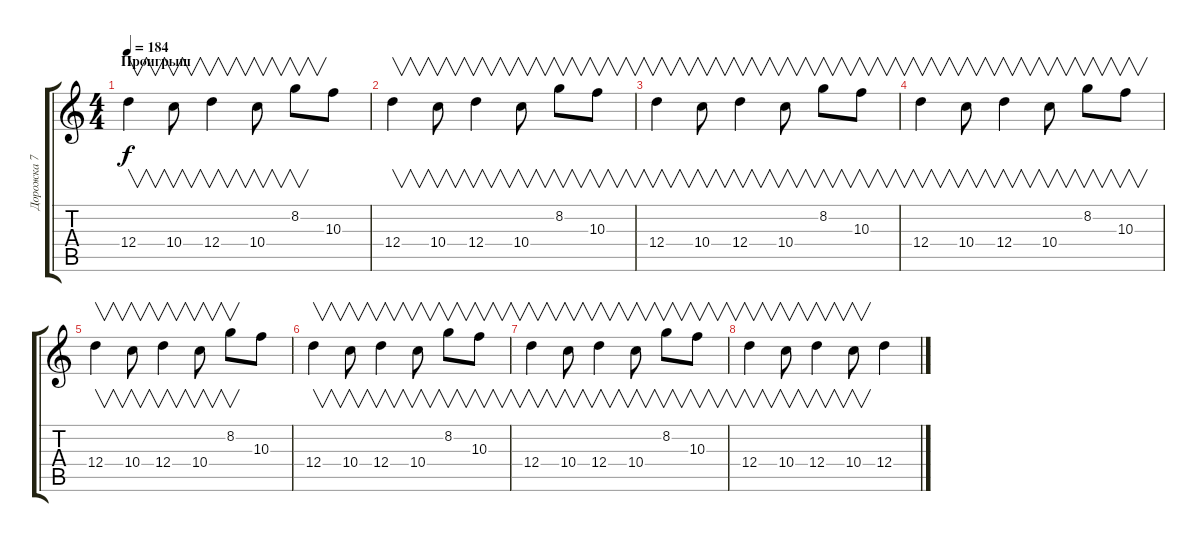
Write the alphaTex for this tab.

\track ("Дорожка 7" "Дорожка 7") {instrument overdrivenguitar}
\staff {score tabs}
\tuning (E4 B3 G3 D3 A2 E2) {hide}
\ts (4 4)
\section ("" "Проигрыш")
\tempo 184
\clef g2
\ks c
12.4.4{v dy f} 10.4.8{v} 12.4.4{v} 10.4.8{v} 8.2.8{v} 10.3.8 |
12.4.4{v} 10.4.8{v} 12.4.4{v} 10.4.8{v} 8.2.8{v} 10.3.8{v} |
12.4.4{v} 10.4.8{v} 12.4.4{v} 10.4.8{v} 8.2.8{v} 10.3.8{v} |
12.4.4{v} 10.4.8{v} 12.4.4{v} 10.4.8{v} 8.2.8{v} 10.3.8{v} |
12.4.4{v} 10.4.8{v} 12.4.4{v} 10.4.8{v} 8.2.8{v} 10.3.8 |
12.4.4{v} 10.4.8{v} 12.4.4{v} 10.4.8{v} 8.2.8{v} 10.3.8{v} |
12.4.4{v} 10.4.8{v} 12.4.4{v} 10.4.8{v} 8.2.8{v} 10.3.8{v} |
12.4.4{v} 10.4.8{v} 12.4.4{v} 10.4.8{v} 12.4.4
